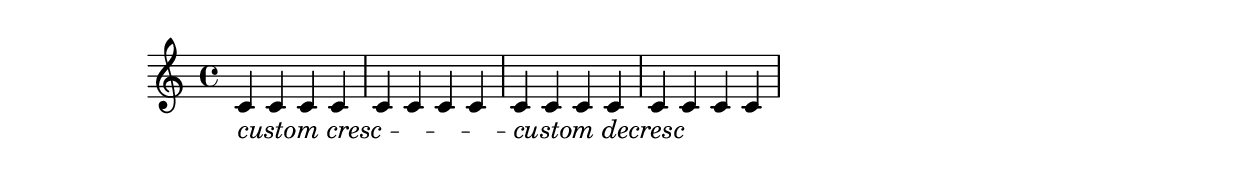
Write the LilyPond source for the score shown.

%% DO NOT EDIT this file manually; it is automatically
%% generated from LSR http://lsr.dsi.unimi.it
%% Make any changes in LSR itself, or in Documentation/snippets/new/ ,
%% and then run scripts/auxiliar/makelsr.py
%%
%% This file is in the public domain.
\version "2.14.2"

\header {
  lsrtags = "expressive-marks, tweaks-and-overrides"

  texidoc = "
Postfix functions for custom crescendo text spanners.  The spanners
should start on the first note of the measure.  One has to use
-\\mycresc, otherwise the spanner start will rather be assigned to the
next note.

"
  doctitle = "Dynamics custom text spanner postfix"
} % begin verbatim

% Two functions for (de)crescendo spanners where you can explicitly give the
% spanner text.
mycresc =
#(define-music-function (parser location mymarkup) (markup?)
   (make-music 'CrescendoEvent
               'span-direction START
               'span-type 'text
               'span-text mymarkup))
mydecresc =
#(define-music-function (parser location mymarkup) (markup?)
   (make-music 'DecrescendoEvent
               'span-direction START
               'span-type 'text
               'span-text mymarkup))

\relative c' {
  c4-\mycresc "custom cresc" c4 c4 c4 |
  c4 c4 c4 c4 |
  c4-\mydecresc "custom decresc" c4 c4 c4 |
  c4 c4\! c4 c4
}
